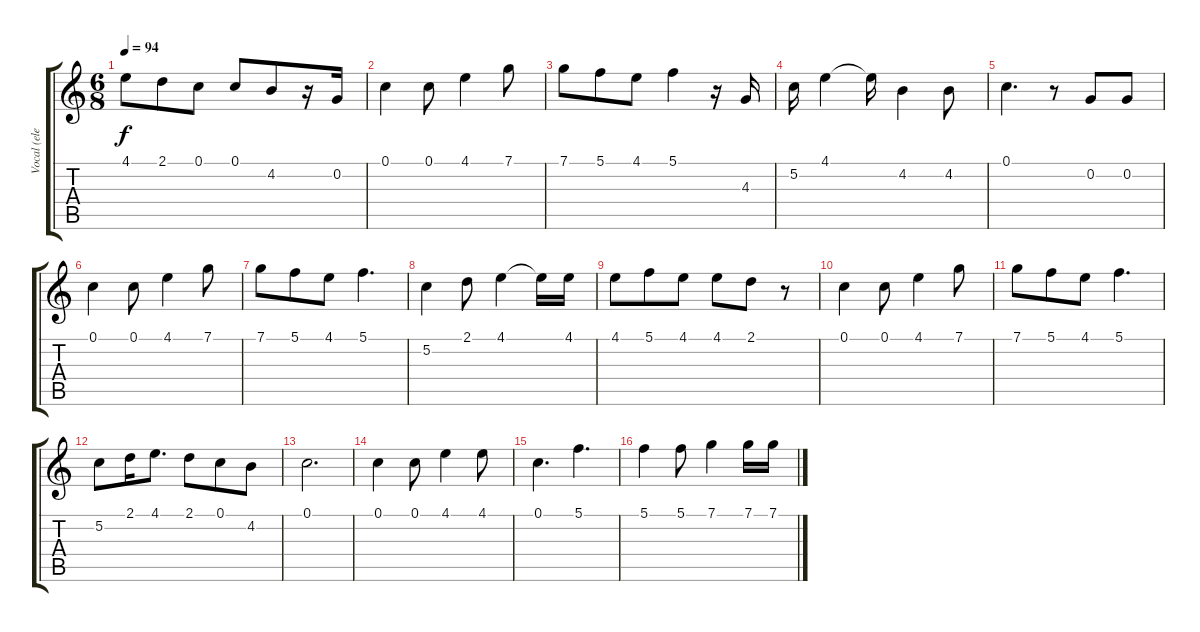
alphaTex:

\track ("Vocal (electro acoustic)" "Vocal (ele") {instrument acousticguitarnylon}
\staff {score tabs}
\tuning (C4 G3 Eb3 Bb2 F2 C2) {hide}
\ts (6 8)
\tempo 94
\clef g2
\ks c
4.1.8{dy f} 2.1.8 0.1.8 0.1.8 4.2.8 r.16 0.2.16 |
0.1.4 0.1.8 4.1.4 7.1.8 |
7.1.8 5.1.8 4.1.8 5.1.4 r.16 4.3.16 |
5.2.16 4.1.4 4.1{t}.16 4.2.4 4.2.8 |
0.1.4{d} r.8 0.2.8 0.2.8 |
0.1.4 0.1.8 4.1.4 7.1.8 |
7.1.8 5.1.8 4.1.8 5.1.4{d} |
5.2.4 2.1.8 4.1.4 4.1{t}.16 4.1.16 |
4.1.8 5.1.8 4.1.8 4.1.8 2.1.8 r.8 |
0.1.4 0.1.8 4.1.4 7.1.8 |
7.1.8 5.1.8 4.1.8 5.1.4{d} |
5.2.8 2.1.16 4.1.8{d} 2.1.8 0.1.8 4.2.8 |
0.1.2{d} |
0.1.4 0.1.8 4.1.4 4.1.8 |
0.1.4{d} 5.1.4{d} |
5.1.4 5.1.8 7.1.4 7.1.16 7.1.16
